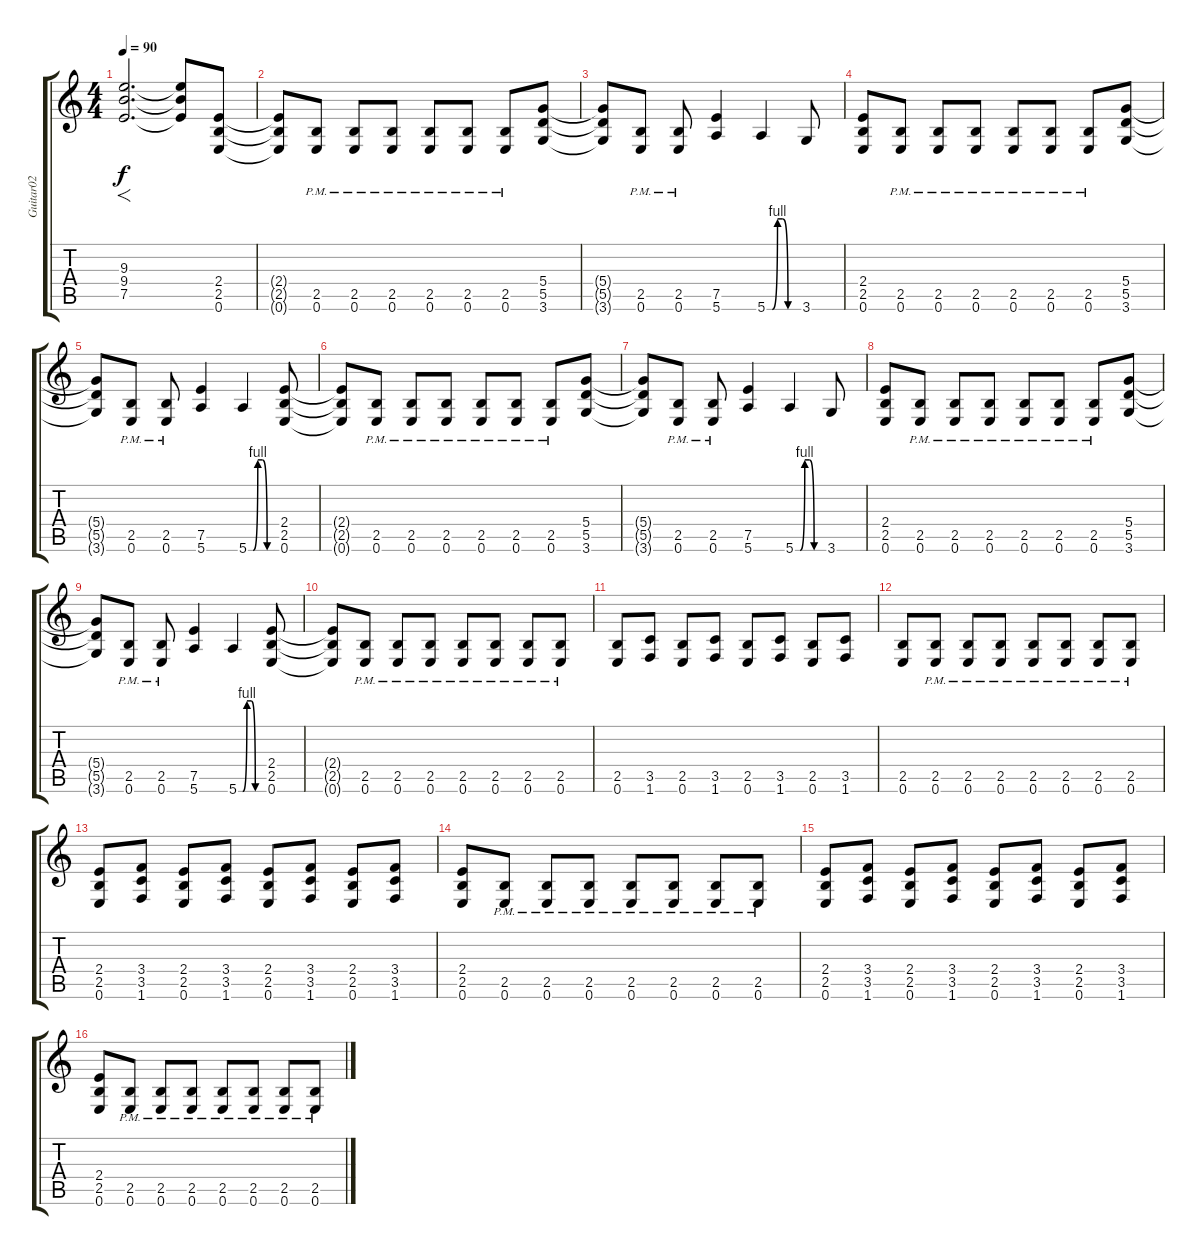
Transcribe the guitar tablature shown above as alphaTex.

\track ("Guitar02" "Guitar02") {instrument overdrivenguitar}
\staff {score tabs}
\tuning (E4 B3 G3 D3 A2 E2) {hide}
\ts (4 4)
\tempo 90
\clef g2
\ks c
(9.3 9.4 7.5).2{f d dy f} (9.3{t} 9.4{t} 7.5{t}).8 (2.4 2.5 0.6).8 |
(2.4{t} 2.5{t} 0.6{t}).8 (2.5{pm} 0.6{pm}).8 (2.5{pm} 0.6{pm}).8 (2.5{pm} 0.6{pm}).8 (2.5{pm} 0.6{pm}).8 (2.5{pm} 0.6{pm}).8 (2.5{pm} 0.6{pm}).8 (5.4 5.5 3.6).8 |
(5.4{t} 5.5{t} 3.6{t}).8 (2.5{pm} 0.6{pm}).8 (2.5{pm} 0.6{pm}).8 (7.5 5.6).4 5.6{be (custom 0 0 10 0 20 4 30 4 40 0 60 0)}.4 3.6.8 |
(2.4 2.5 0.6).8 (2.5{pm} 0.6{pm}).8 (2.5{pm} 0.6{pm}).8 (2.5{pm} 0.6{pm}).8 (2.5{pm} 0.6{pm}).8 (2.5{pm} 0.6{pm}).8 (2.5{pm} 0.6{pm}).8 (5.4 5.5 3.6).8 |
(5.4{t} 5.5{t} 3.6{t}).8 (2.5{pm} 0.6{pm}).8 (2.5{pm} 0.6{pm}).8 (7.5 5.6).4 5.6{be (custom 0 0 10 0 20 4 30 4 40 0 60 0)}.4 (2.4 2.5 0.6).8 |
(2.4{t} 2.5{t} 0.6{t}).8 (2.5{pm} 0.6{pm}).8 (2.5{pm} 0.6{pm}).8 (2.5{pm} 0.6{pm}).8 (2.5{pm} 0.6{pm}).8 (2.5{pm} 0.6{pm}).8 (2.5{pm} 0.6{pm}).8 (5.4 5.5 3.6).8 |
(5.4{t} 5.5{t} 3.6{t}).8 (2.5{pm} 0.6{pm}).8 (2.5{pm} 0.6{pm}).8 (7.5 5.6).4 5.6{be (custom 0 0 10 0 20 4 30 4 40 0 60 0)}.4 3.6.8 |
(2.4 2.5 0.6).8 (2.5{pm} 0.6{pm}).8 (2.5{pm} 0.6{pm}).8 (2.5{pm} 0.6{pm}).8 (2.5{pm} 0.6{pm}).8 (2.5{pm} 0.6{pm}).8 (2.5{pm} 0.6{pm}).8 (5.4 5.5 3.6).8 |
(5.4{t} 5.5{t} 3.6{t}).8 (2.5{pm} 0.6{pm}).8 (2.5{pm} 0.6{pm}).8 (7.5 5.6).4 5.6{be (custom 0 0 10 0 20 4 30 4 40 0 60 0)}.4 (2.4 2.5 0.6).8 |
(2.4{t} 2.5{t} 0.6{t}).8 (2.5{pm} 0.6{pm}).8 (2.5{pm} 0.6{pm}).8 (2.5{pm} 0.6{pm}).8 (2.5{pm} 0.6{pm}).8 (2.5{pm} 0.6{pm}).8 (2.5{pm} 0.6{pm}).8 (2.5{pm} 0.6{pm}).8 |
(2.5 0.6).8 (3.5 1.6).8 (2.5 0.6).8 (3.5 1.6).8 (2.5 0.6).8 (3.5 1.6).8 (2.5 0.6).8 (3.5 1.6).8 |
(2.5 0.6).8 (2.5{pm} 0.6{pm}).8 (2.5{pm} 0.6{pm}).8 (2.5{pm} 0.6{pm}).8 (2.5{pm} 0.6{pm}).8 (2.5{pm} 0.6{pm}).8 (2.5{pm} 0.6{pm}).8 (2.5{pm} 0.6{pm}).8 |
(2.4 2.5 0.6).8 (3.4 3.5 1.6).8 (2.4 2.5 0.6).8 (3.4 3.5 1.6).8 (2.4 2.5 0.6).8 (3.4 3.5 1.6).8 (2.4 2.5 0.6).8 (3.4 3.5 1.6).8 |
(2.4 2.5 0.6).8 (2.5{pm} 0.6{pm}).8 (2.5{pm} 0.6{pm}).8 (2.5{pm} 0.6{pm}).8 (2.5{pm} 0.6{pm}).8 (2.5{pm} 0.6{pm}).8 (2.5{pm} 0.6{pm}).8 (2.5{pm} 0.6{pm}).8 |
(2.4 2.5 0.6).8 (3.4 3.5 1.6).8 (2.4 2.5 0.6).8 (3.4 3.5 1.6).8 (2.4 2.5 0.6).8 (3.4 3.5 1.6).8 (2.4 2.5 0.6).8 (3.4 3.5 1.6).8 |
(2.4 2.5 0.6).8 (2.5{pm} 0.6{pm}).8 (2.5{pm} 0.6{pm}).8 (2.5{pm} 0.6{pm}).8 (2.5{pm} 0.6{pm}).8 (2.5{pm} 0.6{pm}).8 (2.5{pm} 0.6{pm}).8 (2.5{pm} 0.6{pm}).8
